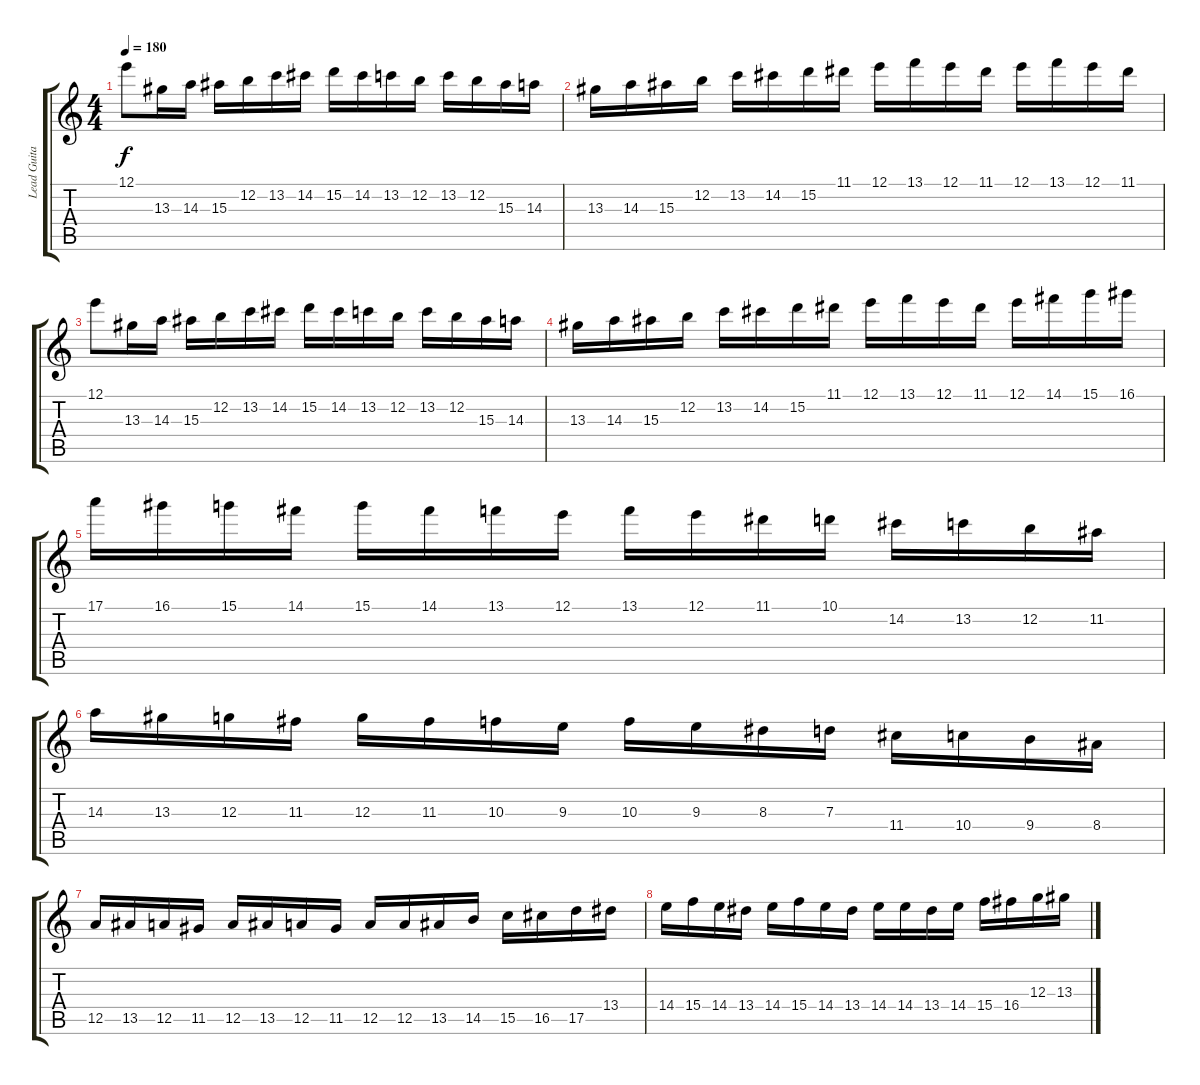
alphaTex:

\track ("Lead Guitar" "Lead Guita") {instrument overdrivenguitar}
\staff {score tabs}
\tuning (E4 B3 G3 D3 A2 E2) {hide}
\ts (4 4)
\tempo 180
\clef g2
\ks c
12.1.8{dy f} 13.3.16 14.3.16 15.3.16 12.2.16 13.2.16 14.2.16 15.2.16 14.2.16 13.2.16 12.2.16 13.2.16 12.2.16 15.3.16 14.3.16 |
13.3.16 14.3.16 15.3.16 12.2.16 13.2.16 14.2.16 15.2.16 11.1.16 12.1.16 13.1.16 12.1.16 11.1.16 12.1.16 13.1.16 12.1.16 11.1.16 |
12.1.8 13.3.16 14.3.16 15.3.16 12.2.16 13.2.16 14.2.16 15.2.16 14.2.16 13.2.16 12.2.16 13.2.16 12.2.16 15.3.16 14.3.16 |
13.3.16 14.3.16 15.3.16 12.2.16 13.2.16 14.2.16 15.2.16 11.1.16 12.1.16 13.1.16 12.1.16 11.1.16 12.1.16 14.1.16 15.1.16 16.1.16 |
17.1.16 16.1.16 15.1.16 14.1.16 15.1.16 14.1.16 13.1.16 12.1.16 13.1.16 12.1.16 11.1.16 10.1.16 14.2.16 13.2.16 12.2.16 11.2.16 |
14.3.16 13.3.16 12.3.16 11.3.16 12.3.16 11.3.16 10.3.16 9.3.16 10.3.16 9.3.16 8.3.16 7.3.16 11.4.16 10.4.16 9.4.16 8.4.16 |
12.5.16 13.5.16 12.5.16 11.5.16 12.5.16 13.5.16 12.5.16 11.5.16 12.5.16 12.5.16 13.5.16 14.5.16 15.5.16 16.5.16 17.5.16 13.4.16 |
14.4.16 15.4.16 14.4.16 13.4.16 14.4.16 15.4.16 14.4.16 13.4.16 14.4.16 14.4.16 13.4.16 14.4.16 15.4.16 16.4.16 12.3.16 13.3.16
